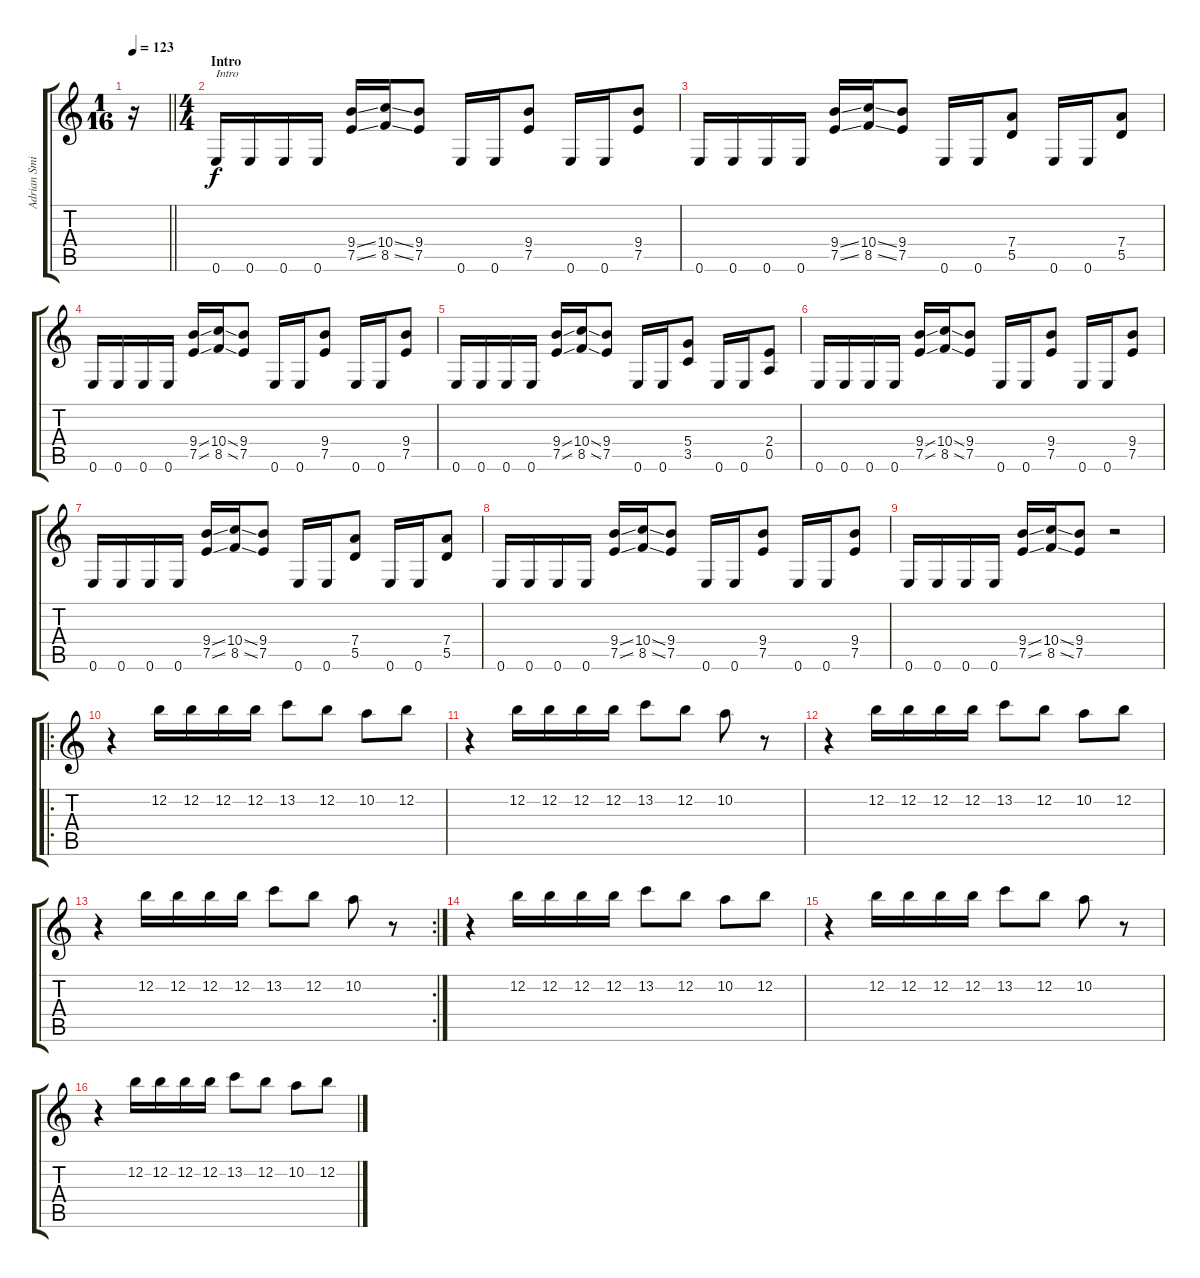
\track ("Adrian Smith" "Adrian Smi") {instrument overdrivenguitar}
\staff {score tabs}
\tuning (E4 B3 G3 D3 A2 E2) {hide}
\ts (1 16)
\tempo 123
\clef g2
\barLineRight lightlight
\ks c
r.16{dy f instrument overdrivenguitar} |
\ts (4 4)
\section ("" "Intro")
0.6.16{txt "Intro"} 0.6.16 0.6.16 0.6.16 (9.4{ss} 7.5{ss}).16 (10.4{ss} 8.5{ss}).16 (9.4 7.5).8 0.6.16 0.6.16 (9.4 7.5).8 0.6.16 0.6.16 (9.4 7.5).8 |
0.6.16 0.6.16 0.6.16 0.6.16 (9.4{ss} 7.5{ss}).16 (10.4{ss} 8.5{ss}).16 (9.4 7.5).8 0.6.16 0.6.16 (7.4 5.5).8 0.6.16 0.6.16 (7.4 5.5).8 |
0.6.16 0.6.16 0.6.16 0.6.16 (9.4{ss} 7.5{ss}).16 (10.4{ss} 8.5{ss}).16 (9.4 7.5).8 0.6.16 0.6.16 (9.4 7.5).8 0.6.16 0.6.16 (9.4 7.5).8 |
0.6.16 0.6.16 0.6.16 0.6.16 (9.4{ss} 7.5{ss}).16 (10.4{ss} 8.5{ss}).16 (9.4 7.5).8 0.6.16 0.6.16 (5.4 3.5).8 0.6.16 0.6.16 (2.4 0.5).8 |
0.6.16 0.6.16 0.6.16 0.6.16 (9.4{ss} 7.5{ss}).16 (10.4{ss} 8.5{ss}).16 (9.4 7.5).8 0.6.16 0.6.16 (9.4 7.5).8 0.6.16 0.6.16 (9.4 7.5).8 |
0.6.16 0.6.16 0.6.16 0.6.16 (9.4{ss} 7.5{ss}).16 (10.4{ss} 8.5{ss}).16 (9.4 7.5).8 0.6.16 0.6.16 (7.4 5.5).8 0.6.16 0.6.16 (7.4 5.5).8 |
0.6.16 0.6.16 0.6.16 0.6.16 (9.4{ss} 7.5{ss}).16 (10.4{ss} 8.5{ss}).16 (9.4 7.5).8 0.6.16 0.6.16 (9.4 7.5).8 0.6.16 0.6.16 (9.4 7.5).8 |
0.6.16 0.6.16 0.6.16 0.6.16 (9.4{ss} 7.5{ss}).16 (10.4{ss} 8.5{ss}).16 (9.4 7.5).8 r.2 |
\ro
r.4 12.2.16 12.2.16 12.2.16 12.2.16 13.2.8 12.2.8 10.2.8 12.2.8 |
r.4 12.2.16 12.2.16 12.2.16 12.2.16 13.2.8 12.2.8 10.2.8 r.8 |
r.4 12.2.16 12.2.16 12.2.16 12.2.16 13.2.8 12.2.8 10.2.8 12.2.8 |
\rc 2
r.4 12.2.16 12.2.16 12.2.16 12.2.16 13.2.8 12.2.8 10.2.8 r.8 |
r.4 12.2.16 12.2.16 12.2.16 12.2.16 13.2.8 12.2.8 10.2.8 12.2.8 |
r.4 12.2.16 12.2.16 12.2.16 12.2.16 13.2.8 12.2.8 10.2.8 r.8 |
r.4 12.2.16 12.2.16 12.2.16 12.2.16 13.2.8 12.2.8 10.2.8 12.2.8
